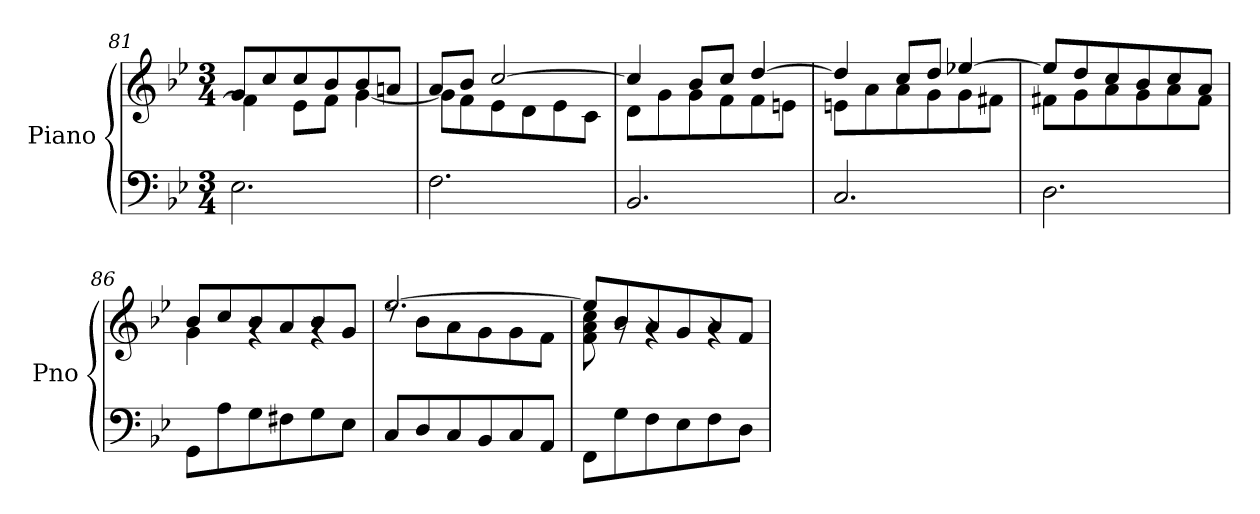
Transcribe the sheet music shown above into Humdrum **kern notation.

**kern	**kern
*part1	*part1
*staff2	*staff1
*I"Piano	*
*I'Pno	*
*clefF4	*clefG2
*k[b-e-]	*k[b-e-]
*M3/4	*M3/4
=81	=81
*	*^
2.E-\	8g/L	4f\]
.	8cc/	.
.	8cc/	8e-\L
.	8b-/	8f\J
.	8b-/	[4g\
.	8an/J	.
=82	=82	=82
2.F\	8a/L	8g\L]
.	8b-/J	8f\
.	[2cc/	8e-\
.	.	8d\
.	.	8e-\
.	.	8c\J
=83	=83	=83
2.BB-/	4cc/]	8d\L
.	.	8g\
.	8b-/L	8g\
.	8cc/J	8f\
.	[4dd/	8f\
.	.	8en\J
=84	=84	=84
2.C/	4dd/]	8en\L
.	.	8a\
.	8cc/L	8a\
.	8dd/J	8g\
.	[4ee-X/	8g\
.	.	8f#X\J
=85	=85	=85
2.D\	8ee-/L]	8f#X\L
.	8dd/	8g\
.	8cc/	8a\
.	8b-/	8g\
.	8cc/	8a\
.	8a/J	8f#\J
=86	=86	=86
8GG/L	8b-/L	4g\
8A\	8cc/	.
8G\	8b-/	4rg
8F#X\	8a/	.
8G\	8b-/	4rg
8E-\J	8g/J	.
!!LO:LB:g=z	!!
=87	=87	=87
8C/L	[2.ee-/	8rdd
8D/	.	8b-\L
8C/	.	8a\
8BB-/	.	8g\
8C/	.	8g\
8AA/J	.	8f\J
=88	=88	=88
8FF/L	8ee-/L]	8f\ 8a\ 8cc\
8G\	8b-/	8rg
8F\	8a/	4rg
8E-\	8g/	.
8F\	8a/	4rg
8D\J	8f/J	.
*	*v	*v
=	=
*-	*-
